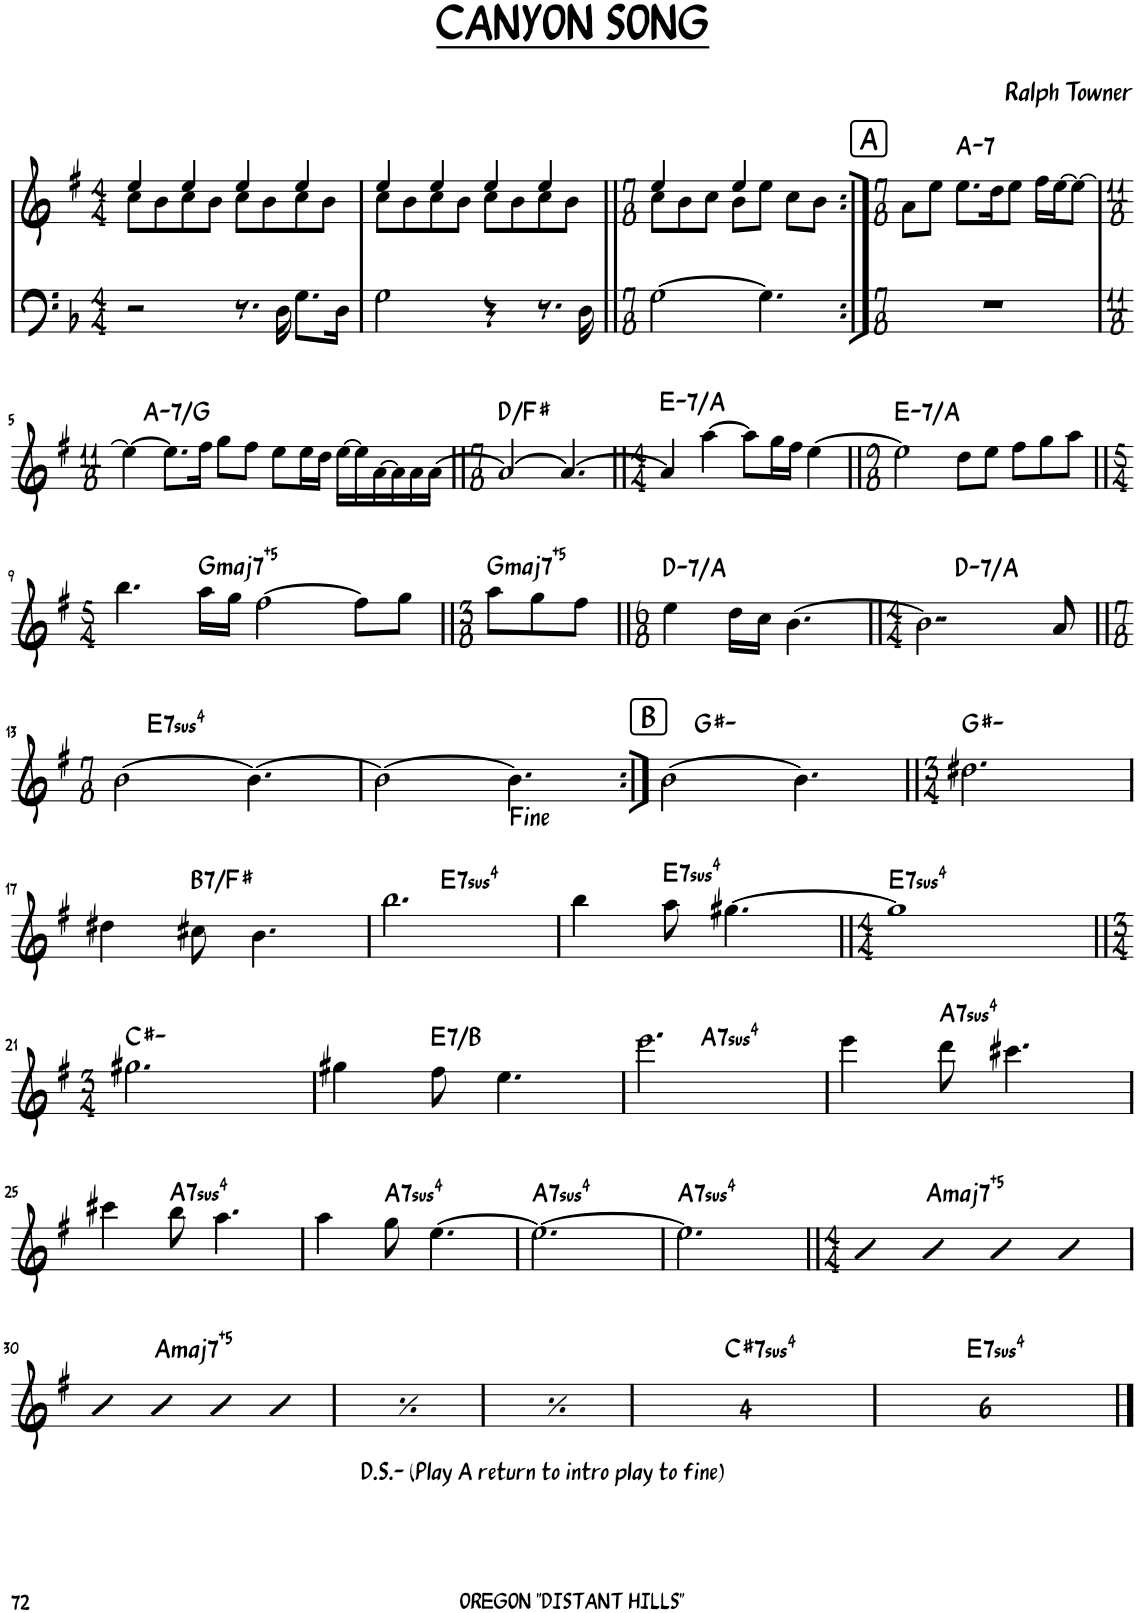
**kern	**kern	**harte
*part1	*part1	*part1
*staff2	*staff1	*
*I"Piano	*	*
*I'Pia.	*	*
*clefF4	*clefG2	*
*k[b-]	*k[f#]	*
*M4/4	*M4/4	*
=1	=1	=1
*	*^	*
2r	4ee/	8cc\L	.
.	.	8b\	.
.	4ee/	8cc\	.
.	.	8b\J	.
8.r	4ee/	8cc\L	.
.	.	8b\	.
16D\	.	.	.
8.G\L	4ee/	8cc\	.
.	.	8b\J	.
16D\Jk	.	.	.
=2	=2	=2	=2
2G\	4ee/	8cc\L	.
.	.	8b\	.
.	4ee/	8cc\	.
.	.	8b\J	.
4r	4ee/	8cc\L	.
.	.	8b\	.
8.r	4ee/	8cc\	.
.	.	8b\J	.
16D\	.	.	.
=3||	=3||	=3||	=3||
*M7/8	*M7/8	*	*
[2G\	8cc\L	4ee/	.
.	8b\	.	.
.	8cc\J	8ryy	.
.	8b\L	4ee/	.
4.G\]	8ee\J	.	.
.	8cc\L	4ryy	.
.	8b\J	.	.
*	*v	*v	*
!!LO:REH:place=s1:a:B:cj:t=A
=4:|!	=4:|!	=4:|!
*M7/8	*M7/8	*
2..r	8a\L	.
.	8ee\J	.
!	!	!LO:H:kt=7
.	8.ee\L	A:min7
.	16dd\K	.
.	8ee\J	.
.	16ff#\LL	.
.	[16ee\J	.
.	8ee\J_	.
!!LO:LB:g=z
=5	=5	=5
*M11/8	*M11/8	*
*	*^	*
8%11r	4ee\_	8ryy	.
!	!	!	!LO:H:kt=7
.	.	1ryy	A:min7/b7
.	8.ee\L]	.	.
.	16ff#\Jk	.	.
.	8gg\L	.	.
.	8ff#\J	.	.
.	8ee\L	.	.
.	16ee\L	.	.
.	16dd\JJ	.	.
.	[16ee\LL	.	.
.	16ee\]	.	.
.	[16a\	4ryy	.
.	16a\]	.	.
.	16a\	.	.
.	[16a\JJ	.	.
*	*v	*v	*
=6||	=6||	=6||
*M7/8	*M7/8	*
2..r	2a/_	D:maj/3
.	4.a/_	.
=7||	=7||	=7||
*M4/4	*M4/4	*
!	!	!LO:H:kt=7
1r	4a/]	E:min7/4
.	[4aa\	.
.	8aa\L]	.
.	16gg\L	.
.	16ff#\JJ	.
.	[4ee\	.
=8||	=8||	=8||
*M9/8	*M9/8	*
!	!	!LO:H:kt=7
8%9r	2ee\]	E:min7/4
.	8dd\L	.
.	8ee\J	.
.	8ff#\L	.
.	8gg\	.
.	8aa\J	.
!!LO:LB:g=z
=9||	=9||	=9||
*M5/4	*M5/4	*
4%5r	4.bb\	.
!	!	!LO:H:kt=maj7
.	16aa\LL	G:(3,#5,7)
.	16gg\JJ	.
.	[2ff#\	.
.	8ff#\L]	.
.	8gg\J	.
=10||	=10||	=10||
*M3/8	*M3/8	*
!	!	!LO:H:kt=maj7
4.r	8aa\L	G:(3,#5,7)
.	8gg\	.
.	8ff#\J	.
=11||	=11||	=11||
*M6/8	*M6/8	*
!	!	!LO:H:kt=7
2.r	4ee\	D:min7/5
.	16dd\LL	.
.	16cc\JJ	.
.	[4.b\	.
=12||	=12||	=12||
*M4/4	*M4/4	*
*	*^	*
1r	2..b\]	4ryy	.
!	!	!	!LO:H:kt=7
.	.	2.ryy	D:min7/5
.	8a/	.	.
!!LO:LB:g=z	!!
=13||	=13||	=13||	=13||
*M7/8	*M7/8	*	*
2..r	[2b\	8ryy	.
!	!	!	!LO:H:kt=74
.	.	2.ryy	E:sus4(7)
.	4.b\_	.	.
*	*v	*v	*
=14	=14	=14
2..r	2b\_	.
.	4.b\]	.
!!LO:REH:place=s1:a:B:cj:t=B
=15:|!	=15:|!	=15:|!
*	*^	*
2..r	[2b\	8ryy	.
.	.	2.ryy	G#:min
.	4.b\]	.	.
*	*v	*v	*
=16||	=16||	=16||
*M3/4	*M3/4	*
2.r	2.dd#X\	G#:min
!!LO:LB:g=z
=17	=17	=17
2.r	4dd#X\	.
!	!	!LO:H:kt=7
.	8cc#X\	B:7/5
.	4.b\	.
=18	=18	=18
*	*^	*
2.r	2.bb\	4ryy	.
!	!	!	!LO:H:kt=74
.	.	2ryy	E:sus4(7)
*	*v	*v	*
=19	=19	=19
2.r	4bb\	.
!	!	!LO:H:kt=74
.	8aa\	E:sus4(7)
.	[4.gg#X\	.
=20||	=20||	=20||
*M4/4	*M4/4	*
!	!	!LO:H:kt=74
1r	1gg#]	E:sus4(7)
!!LO:LB:g=z
=21||	=21||	=21||
*M3/4	*M3/4	*
2.r	2.gg#X\	C#:min
=22	=22	=22
2.r	4gg#X\	.
!	!	!LO:H:kt=7
.	8ff#\	E:7/5
.	4.ee\	.
=23	=23	=23
*	*^	*
2.r	2.eee\	4ryy	.
!	!	!	!LO:H:kt=74
.	.	2ryy	A:sus4(7)
*	*v	*v	*
=24	=24	=24
2.r	4eee\	.
!	!	!LO:H:kt=74
.	8ddd\	A:sus4(7)
.	4.ccc#X\	.
!!LO:LB:g=z
=25	=25	=25
2.r	4ccc#X\	.
!	!	!LO:H:kt=74
.	8bb\	A:sus4(7)
.	4.aa\	.
=26	=26	=26
2.r	4aa\	.
!	!	!LO:H:kt=74
.	8gg\	A:sus4(7)
.	[4.ee\	.
=27	=27	=27
!	!	!LO:H:kt=74
2.r	2.ee\_	A:sus4(7)
=28	=28	=28
!	!	!LO:H:kt=74
2.r	2.ee\]	A:sus4(7)
=29||	=29||	=29||
*M4/4	*M4/4	*
1r	4b	.
!	!	!LO:H:kt=maj7
.	4b	A:(3,#5,7)
.	4b	.
.	4b	.
!!LO:LB:g=z
=30	=30	=30
1r	4b	.
!	!	!LO:H:kt=maj7
.	4b	A:(3,#5,7)
.	4b	.
.	4b	.
=31	=31	=31
1r	4b	.
!	!	!LO:H:kt=maj7
.	4b	A:(3,#5,7)
.	4b	.
.	4b	.
=32	=32	=32
1r	4b	.
!	!	!LO:H:kt=maj7
.	4b	A:(3,#5,7)
.	4b	.
.	4b	.
=33	=33	=33
1r	8b	.
.	8ryy	.
!	!LO:TX:a:t=4	!LO:H:kt=74
.	4ryy	C#:sus4(7)
.	2ryy	.
=34	=34	=34
1r	8b	.
.	8ryy	.
!	!LO:TX:a:t=6	!LO:H:kt=74
.	4ryy	E:sus4(7)
.	2ryy	.
==	==	==
*-	*-	*-
